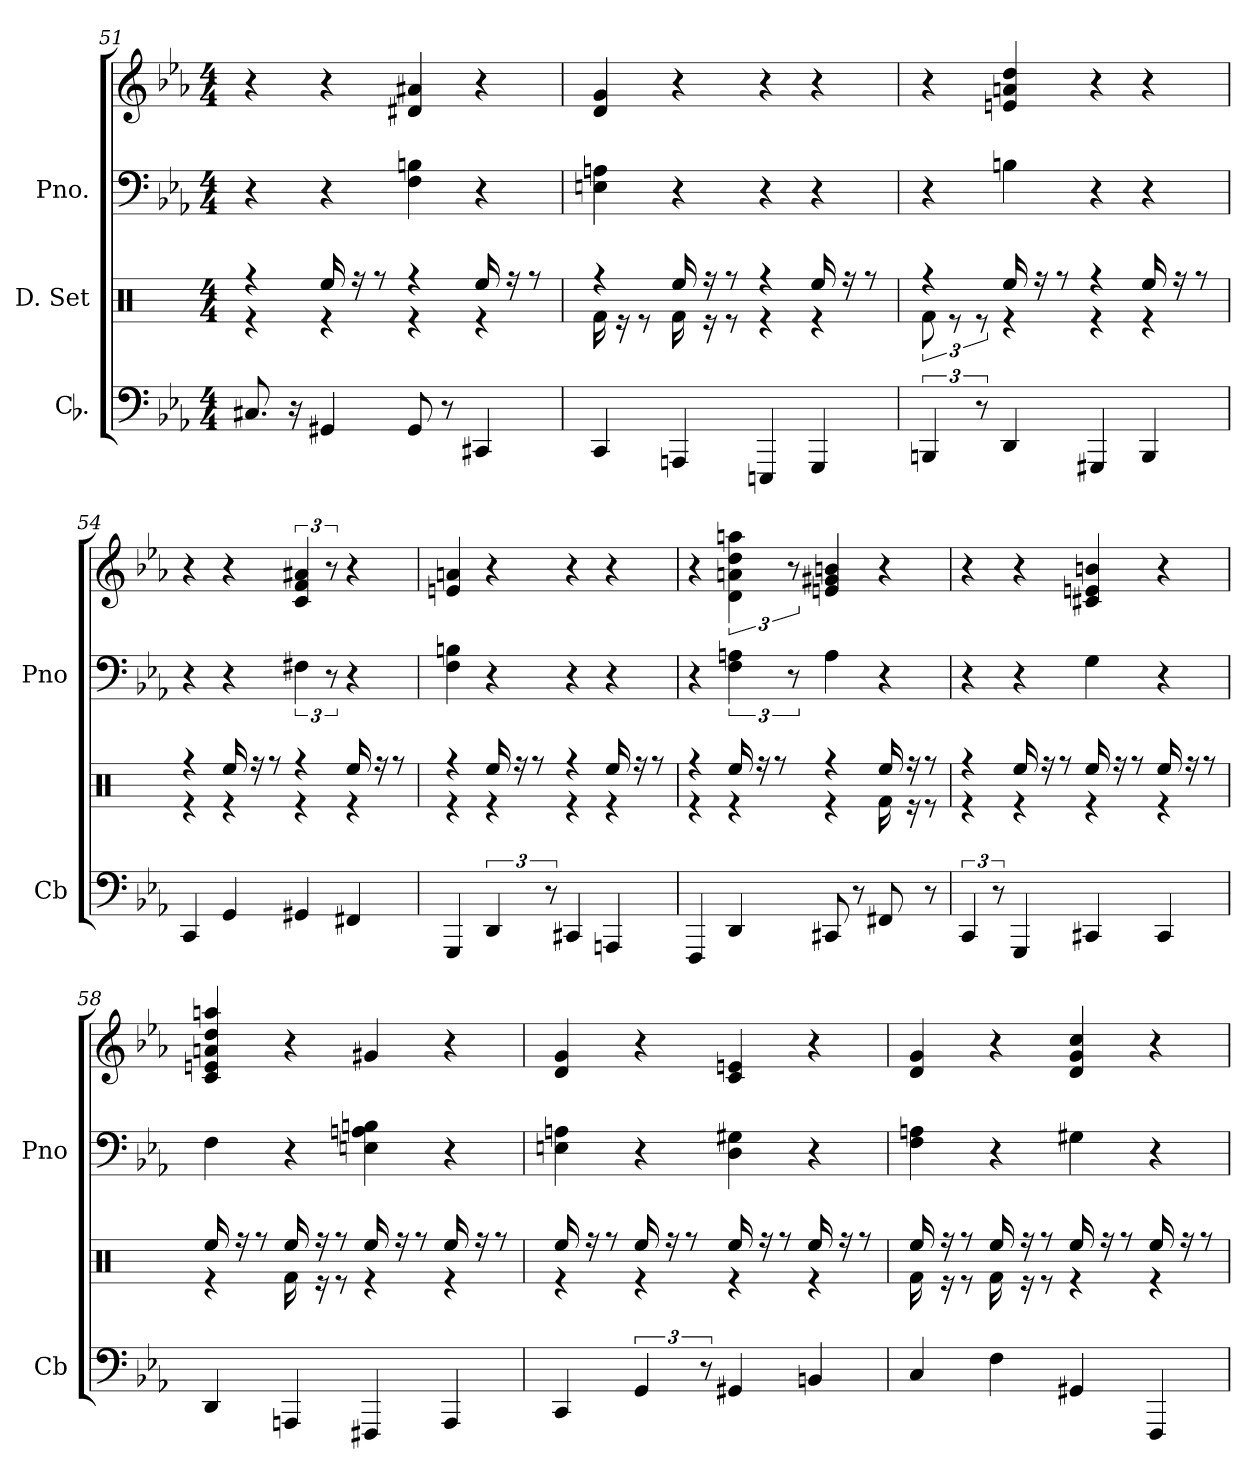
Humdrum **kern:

**kern	**kern	**kern	**kern
*part3	*part2	*part1	*part1
*staff4	*staff3	*staff2	*staff1
*I"Cb.	*I"D. Set	*I"Pno.	*
*I'Cb	*	*I'Pno	*
*clefF4	*clefX	*clefF4	*clefG2
*k[b-e-a-]	*k[]	*k[b-e-a-]	*k[b-e-a-]
*M4/4	*M4/4	*M4/4	*M4/4
=51	=51	=51	=51
*	*^	*	*
8.C#X	4re	4rff	4r	4r
16r	.	.	.	.
4GG#X	4re	16Ree/	4r	4r
.	.	16rff	.	.
.	.	8rff	.	.
8GG#	4re	4rff	4F 4Bn	4d#X 4a#X
8r	.	.	.	.
4CC#X	4re	16Ree/	4r	4r
.	.	16rff	.	.
.	.	8rff	.	.
=52	=52	=52	=52	=52
4CC	16Rf\	4rff	4En 4An	4d 4g
.	16re	.	.	.
.	8re	.	.	.
4AAAn	16Rf\	16Ree/	4r	4r
.	16re	16rff	.	.
.	8re	8rff	.	.
4EEEn	4re	4rff	4r	4r
4GGG	4re	16Ree/	4r	4r
.	.	16rff	.	.
.	.	8rff	.	.
=53	=53	=53	=53	=53
6BBBn	12Rf\	4rff	4r	4r
.	12re	.	.	.
12r	12re	.	.	.
4DD	4re	16Ree/	4Bn	4en 4an 4dd
.	.	16rff	.	.
.	.	8rff	.	.
4GGG#X	4re	4rff	4r	4r
4BBB	4re	16Ree/	4r	4r
.	.	16rff	.	.
.	.	8rff	.	.
=54	=54	=54	=54	=54
4CC	4re	4rff	4r	4r
4GG	4re	16Ree/	4r	4r
.	.	16rff	.	.
.	.	8rff	.	.
4GG#X	4re	4rff	6F#X	6c 6f 6a#X
.	.	.	12r	12r
4FF#X	4re	16Ree/	4r	4r
.	.	16rff	.	.
.	.	8rff	.	.
=55	=55	=55	=55	=55
4GGG	4re	4rff	4F 4Bn	4en 4an
6DD	4re	16Ree/	4r	4r
.	.	16rff	.	.
.	.	8rff	.	.
12r	.	.	.	.
4CC#X	4re	4rff	4r	4r
4AAAn	4re	16Ree/	4r	4r
.	.	16rff	.	.
.	.	8rff	.	.
=56	=56	=56	=56	=56
4FFF	4re	4rff	4r	4r
4DD	4re	16Ree/	6F 6An	6d 6an 6dd 6aan
.	.	16rff	.	.
.	.	8rff	.	.
.	.	.	12r	12r
8CC#X	4re	4rff	4A	4en 4g#X 4bn
8r	.	.	.	.
8FF#X	16Rf\	16Ree/	4r	4r
.	16re	16rff	.	.
8r	8re	8rff	.	.
=57	=57	=57	=57	=57
6CC	4re	4rff	4r	4r
12r	.	.	.	.
4GGG	4re	16Ree/	4r	4r
.	.	16rff	.	.
.	.	8rff	.	.
4CC#X	4re	16Ree/	4G	4c#X 4en 4bn
.	.	16rff	.	.
.	.	8rff	.	.
4CC#	4re	16Ree/	4r	4r
.	.	16rff	.	.
.	.	8rff	.	.
=58	=58	=58	=58	=58
4DD	4re	16Ree/	4F	4c 4en 4an 4dd 4aan
.	.	16rff	.	.
.	.	8rff	.	.
4AAAn	16Rf\	16Ree/	4r	4r
.	16re	16rff	.	.
.	8re	8rff	.	.
4FFF#X	4re	16Ree/	4En 4An 4Bn	4g#X
.	.	16rff	.	.
.	.	8rff	.	.
4AAA	4re	16Ree/	4r	4r
.	.	16rff	.	.
.	.	8rff	.	.
=59	=59	=59	=59	=59
4CC	4re	16Ree/	4En 4An	4d 4g
.	.	16rff	.	.
.	.	8rff	.	.
6GG	4re	16Ree/	4r	4r
.	.	16rff	.	.
.	.	8rff	.	.
12r	.	.	.	.
4GG#X	4re	16Ree/	4D 4G#X	4c 4en
.	.	16rff	.	.
.	.	8rff	.	.
4BBn	4re	16Ree/	4r	4r
.	.	16rff	.	.
.	.	8rff	.	.
=60	=60	=60	=60	=60
4C	16Rf\	16Ree/	4F 4An	4d 4g
.	16re	16rff	.	.
.	8re	8rff	.	.
4F	16Rf\	16Ree/	4r	4r
.	16re	16rff	.	.
.	8re	8rff	.	.
4GG#X	4re	16Ree/	4G#X	4d 4g 4cc
.	.	16rff	.	.
.	.	8rff	.	.
4FFF	4re	16Ree/	4r	4r
.	.	16rff	.	.
.	.	8rff	.	.
*	*v	*v	*	*
=	=	=	=
*-	*-	*-	*-
